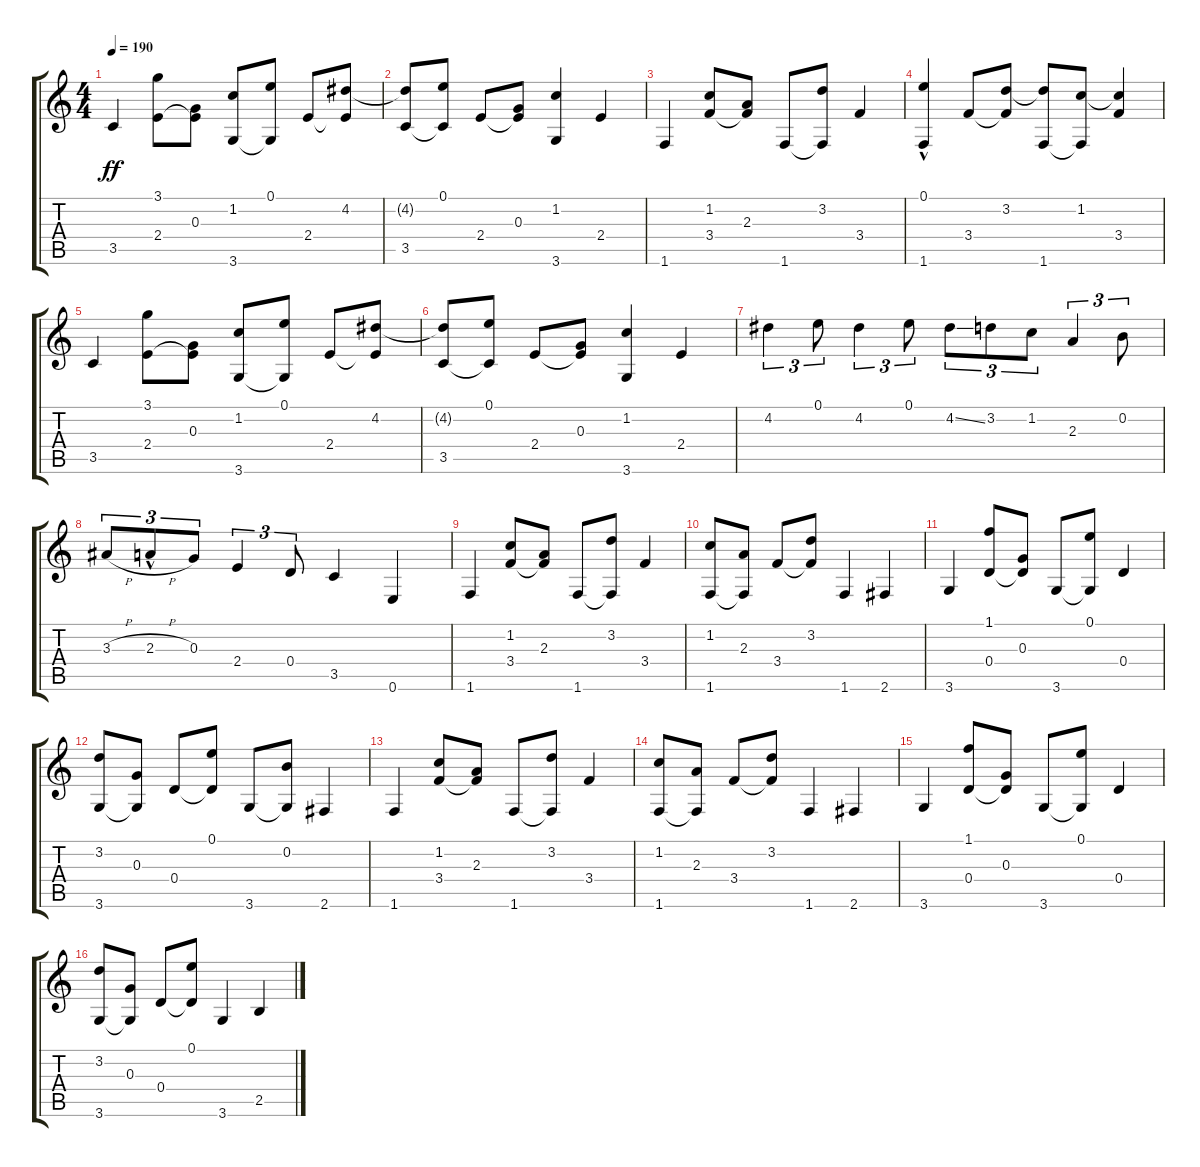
\track "" {instrument acousticguitarsteel}
\staff {score tabs}
\tuning (E4 B3 G3 D3 A2 E2) {hide}
\ts (4 4)
\tempo 190
\clef g2
\ks c
3.5.4{dy ff} (3.1 2.4).8 (0.3 2.4{t}).8 (1.2 3.6).8 (0.1 3.6{t}).8 2.4.8 (4.2 2.4{t}).8 |
(4.2{t} 3.5).8 (0.1 3.5{t}).8 2.4.8 (0.3 2.4{t}).8 (1.2 3.6).4 2.4.4 |
1.6.4 (1.2 3.4).8 (2.3 3.4{t}).8 1.6.8 (3.2 1.6{t}).8 3.4.4 |
(0.1{hac} 1.6).4 3.4.8 (3.2 3.4{t}).8 (3.2{t} 1.6).8 (1.2 1.6{t}).8 (1.2{t} 3.4).4 |
3.5.4 (3.1 2.4).8 (0.3 2.4{t}).8 (1.2 3.6).8 (0.1 3.6{t}).8 2.4.8 (4.2 2.4{t}).8 |
(4.2{t} 3.5).8 (0.1 3.5{t}).8 2.4.8 (0.3 2.4{t}).8 (1.2 3.6).4 2.4.4 |
4.2.4{tu (3 2)} 0.1.8{tu (3 2)} 4.2.4{tu (3 2)} 0.1.8{tu (3 2)} 4.2{ss}.8{tu (3 2)} 3.2.8{tu (3 2)} 1.2.8{tu (3 2)} 2.3.4{tu (3 2)} 0.2.8{tu (3 2)} |
3.3{h}.8{tu (3 2)} 2.3{h hac}.8{tu (3 2)} 0.3.8{tu (3 2)} 2.4.4{tu (3 2)} 0.4.8{tu (3 2)} 3.5.4 0.6.4 |
1.6.4 (1.2 3.4).8 (2.3 3.4{t}).8 1.6.8 (3.2 1.6{t}).8 3.4.4 |
(1.2 1.6).8 (2.3 1.6{t}).8 3.4.8 (3.2 3.4{t}).8 1.6.4 2.6.4 |
3.6.4 (1.1 0.4).8 (0.3 0.4{t}).8 3.6.8 (0.1 3.6{t}).8 0.4.4 |
(3.2 3.6).8 (0.3 3.6{t}).8 0.4.8 (0.1 0.4{t}).8 3.6.8 (0.2 3.6{t}).8 2.6.4 |
1.6.4 (1.2 3.4).8 (2.3 3.4{t}).8 1.6.8 (3.2 1.6{t}).8 3.4.4 |
(1.2 1.6).8 (2.3 1.6{t}).8 3.4.8 (3.2 3.4{t}).8 1.6.4 2.6.4 |
3.6.4 (1.1 0.4).8 (0.3 0.4{t}).8 3.6.8 (0.1 3.6{t}).8 0.4.4 |
(3.2 3.6).8 (0.3 3.6{t}).8 0.4.8 (0.1 0.4{t}).8 3.6.4 2.5.4
